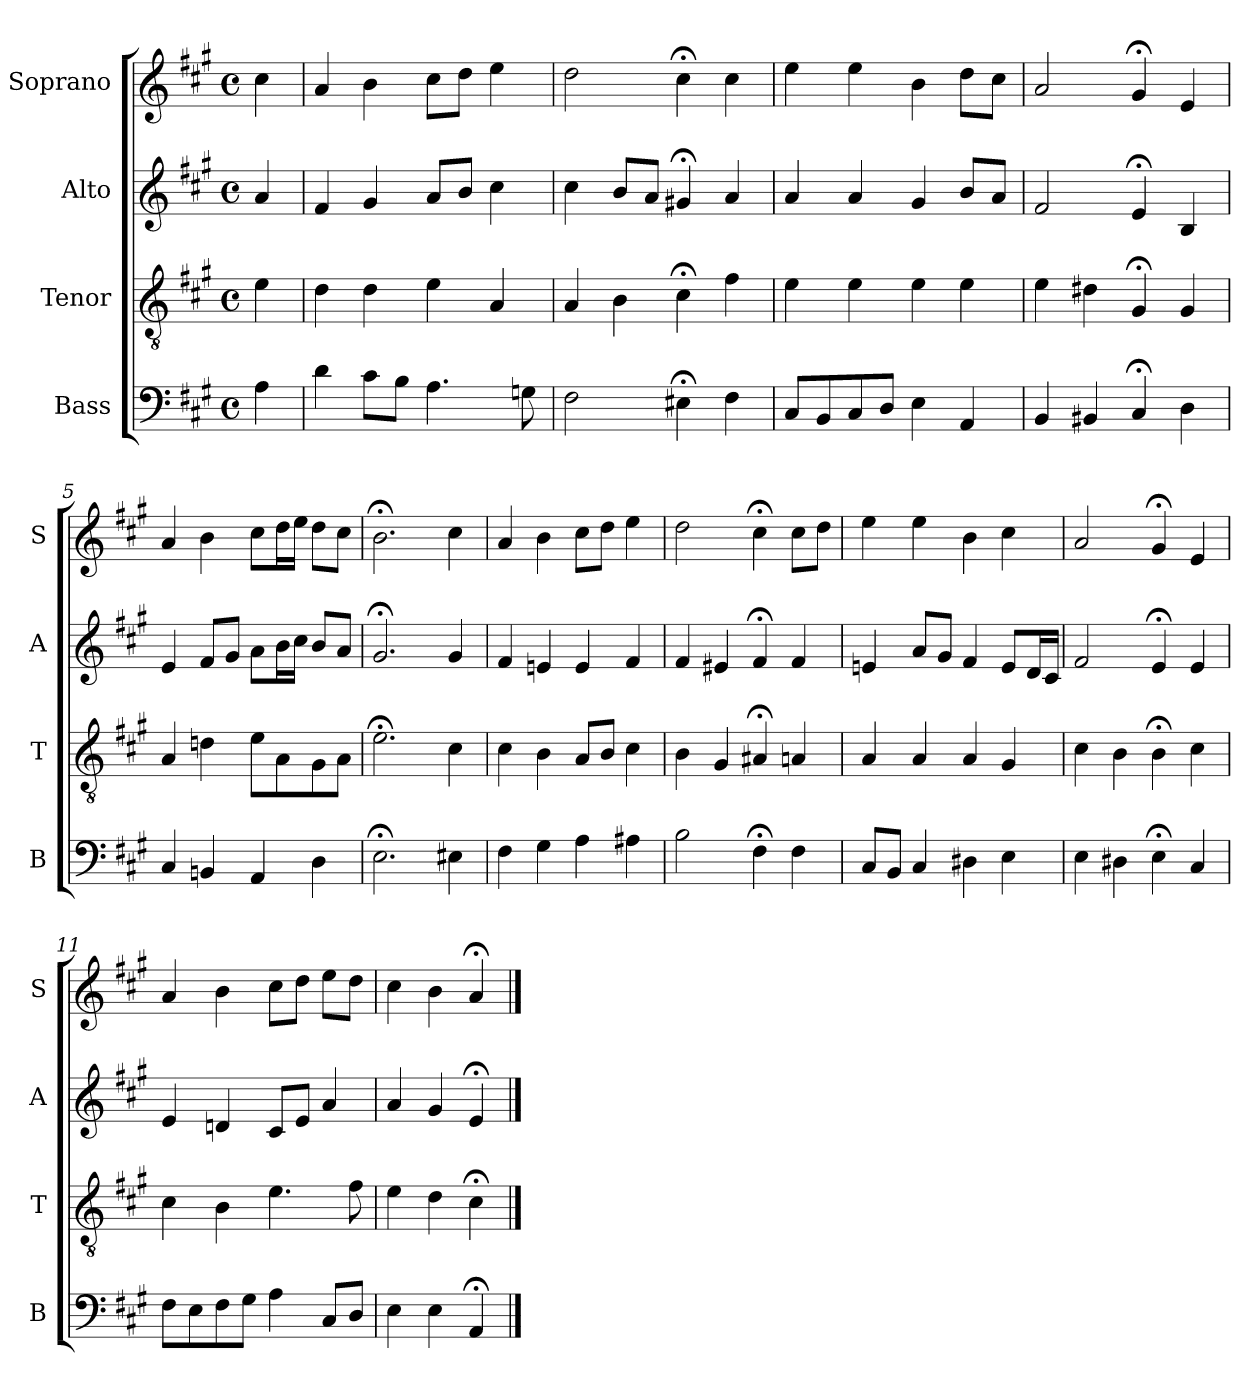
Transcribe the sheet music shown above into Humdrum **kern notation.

**kern	**kern	**kern	**kern
*part4	*part3	*part2	*part1
*staff4	*staff3	*staff2	*staff1
*I"Bass	*I"Tenor	*I"Alto	*I"Soprano
*I'B	*I'T	*I'A	*I'S
*clefF4	*clefGv2	*clefG2	*clefG2
*k[f#c#g#]	*k[f#c#g#]	*k[f#c#g#]	*k[f#c#g#]
*A:	*A:	*A:	*A:
*M4/4	*M4/4	*M4/4	*M4/4
*met(c)	*met(c)	*met(c)	*met(c)
*MM100	*MM100	*MM100	*MM100
=	=	=	=
4A	4e	4a	4cc#
=1	=1	=1	=1
4d	4d	4f#	4a
8c#L	4d	4g#	4b
8BJ	.	.	.
4.A	4e	8aL	8cc#L
.	.	8bJ	8ddJ
.	4A	4cc#	4ee
8Gn	.	.	.
=2	=2	=2	=2
2F#	4A	4cc#	2dd
.	4B	8bL	.
.	.	8aJ	.
4E#X;<	4c#;<	4g#X;<	4cc#;<
4F#	4f#	4a	4cc#
=3	=3	=3	=3
8C#L	4e	4a	4ee
8BB	.	.	.
8C#	4e	4a	4ee
8DJ	.	.	.
4E	4e	4g#	4b
4AA	4e	8bL	8ddL
.	.	8aJ	8cc#J
=4	=4	=4	=4
4BB	4e	2f#	2a
4BB#X	4d#X	.	.
4C#;<	4G#;<	4e;<	4g#;<
4D	4G#	4B	4e
=5	=5	=5	=5
4C#	4A	4e	4a
4BBn	4dn	8f#L	4b
.	.	8g#J	.
4AA	8eL	8aL	8cc#L
.	8A	16bL	16ddL
.	.	16cc#JJ	16eeJJ
4D	8G#	8bL	8ddL
.	8AJ	8aJ	8cc#J
=6	=6	=6	=6
2.E;<	2.e;<	2.g#;<	2.b;<
4E#X	4c#	4g#	4cc#
=7	=7	=7	=7
4F#	4c#	4f#	4a
4G#	4B	4en	4b
4A	8AL	4e	8cc#L
.	8BJ	.	8ddJ
4A#Xi	4c#i	4f#i	4eei
=8	=8	=8	=8
2B	4B	4f#	2dd
.	4G#	4e#X	.
4F#;<	4A#X;<	4f#;<	4cc#;<
4F#	4An	4f#	8cc#L
.	.	.	8ddJ
=9	=9	=9	=9
8C#L	4A	4en	4ee
8BBJ	.	.	.
4C#	4A	8aL	4ee
.	.	8g#J	.
4D#Xi	4Ai	4f#i	4bi
4E	4G#	8eL	4cc#
.	.	16dL	.
.	.	16c#JJ	.
=10	=10	=10	=10
4E	4c#	2f#	2a
4D#X	4B	.	.
4E;<	4B;<	4e;<	4g#;<
4C#	4c#	4e	4e
=11	=11	=11	=11
8F#L	4c#	4e	4a
8E	.	.	.
8F#	4B	4dn	4b
8G#J	.	.	.
4A	4.e	8c#L	8cc#L
.	.	8eJ	8ddJ
8C#L	.	4a	8eeL
8DJ	8f#	.	8ddJ
=12	=12	=12	=12
4E	4e	4a	4cc#
4E	4d	4g#	4b
4AA;<	4c#;<	4e;<	4a;<
==	==	==	==
*-	*-	*-	*-
